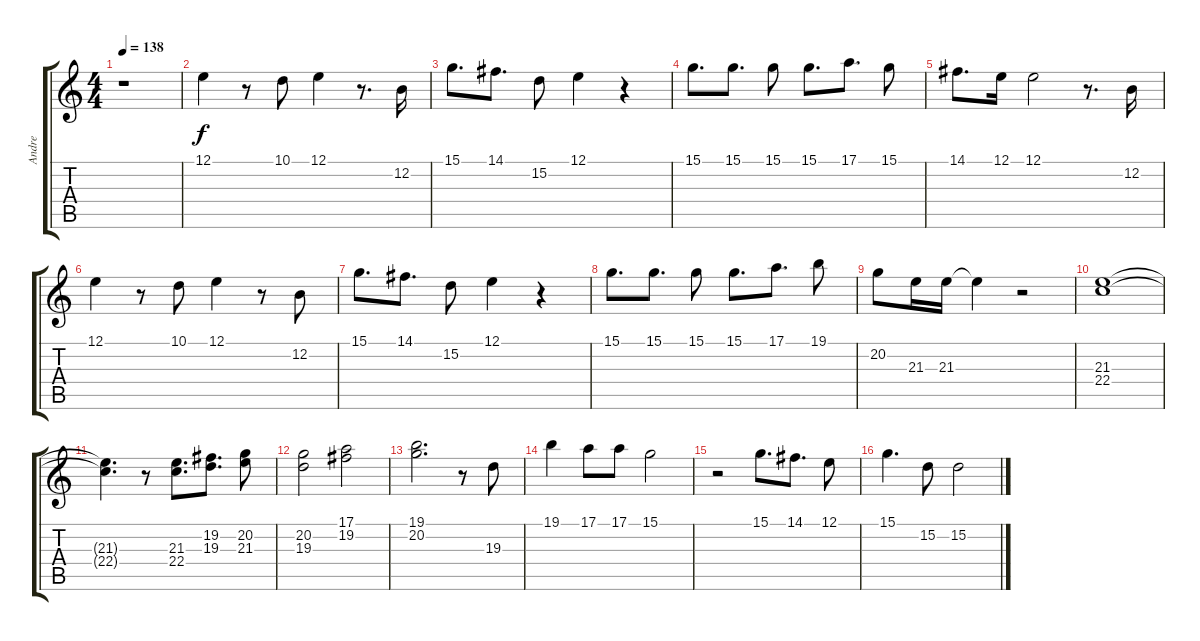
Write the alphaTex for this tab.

\track ("Andre" "Andre") {instrument flute}
\staff {score tabs}
\tuning (E4 B3 G3 D3 A2 E2) {hide}
\ts (4 4)
\tempo 138
\clef g2
\ks c
r.1{dy f} |
12.1.4 r.8 10.1.8 12.1.4 r.8{d} 12.2.16 |
15.1.8{d} 14.1.8{d} 15.2.8 12.1.4 r.4 |
15.1.8{d} 15.1.8{d} 15.1.8 15.1.8{d} 17.1.8{d} 15.1.8 |
14.1.8{d} 12.1.16 12.1.2 r.8{d} 12.2.16 |
12.1.4 r.8 10.1.8 12.1.4 r.8 12.2.8 |
15.1.8{d} 14.1.8{d} 15.2.8 12.1.4 r.4 |
15.1.8{d} 15.1.8{d} 15.1.8 15.1.8{d} 17.1.8{d} 19.1.8 |
20.2.8 21.3.16 21.3.16 21.3{t}.4 r.2 |
(21.3 22.4).1 |
(21.3{t} 22.4{t}).4{d} r.8 (21.3 22.4).8{d} (19.2 19.3).8{d} (20.2 21.3).8 |
(20.2 19.3).2 (17.1 19.2).2 |
(19.1 20.2).2{d} r.8 19.3.8 |
19.1.4 17.1.8 17.1.8 15.1.2 |
r.2 15.1.8{d} 14.1.8{d} 12.1.8 |
15.1.4{d} 15.2.8 15.2.2
